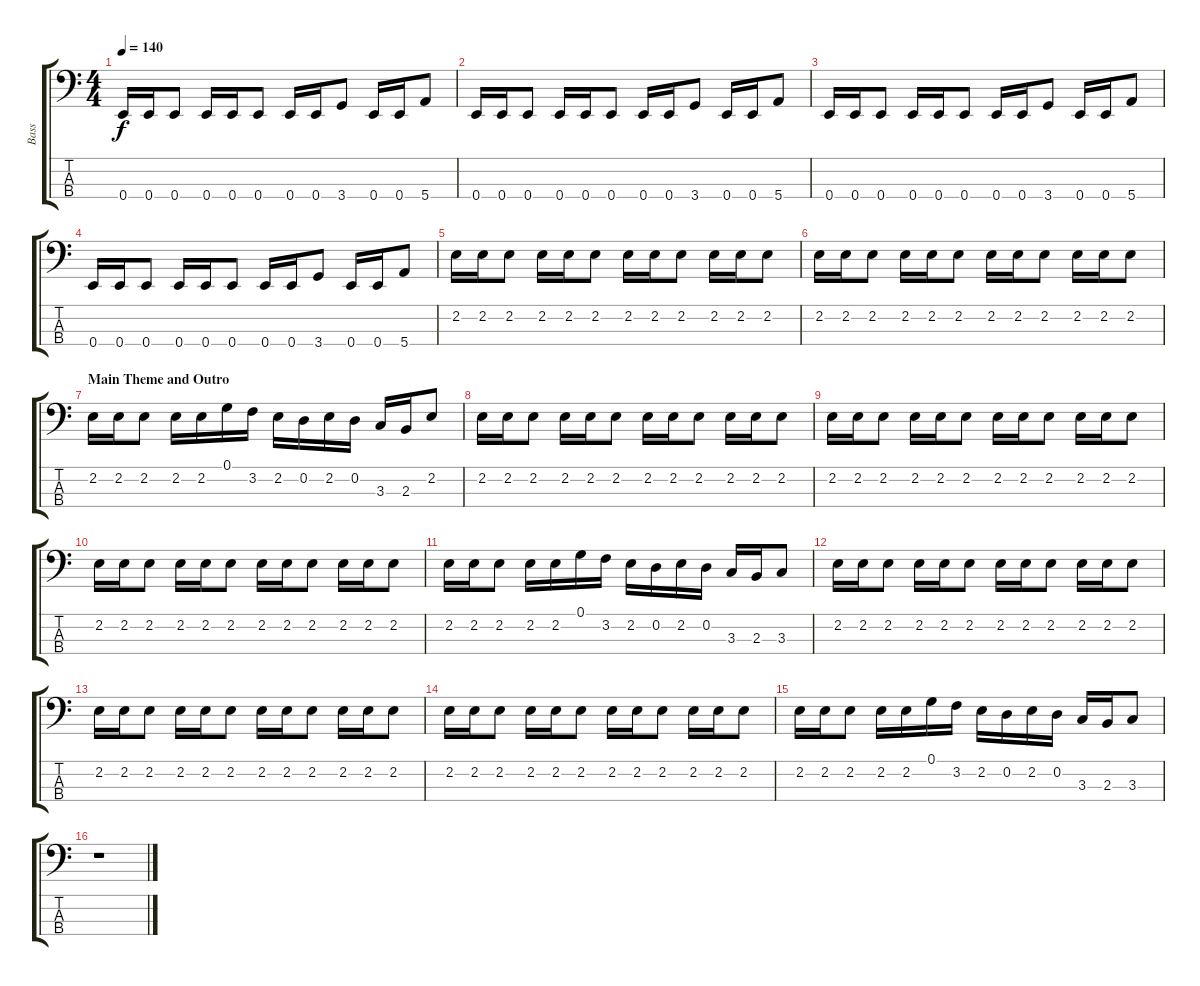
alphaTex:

\track ("Bass" "Bass") {instrument electricbasspick}
\staff {score tabs}
\tuning (G2 D2 A1 E1) {hide}
\ts (4 4)
\tempo 140
\clef f4
\ks c
0.4.16{dy f} 0.4.16 0.4.8 0.4.16 0.4.16 0.4.8 0.4.16 0.4.16 3.4.8 0.4.16 0.4.16 5.4.8 |
0.4.16 0.4.16 0.4.8 0.4.16 0.4.16 0.4.8 0.4.16 0.4.16 3.4.8 0.4.16 0.4.16 5.4.8 |
0.4.16 0.4.16 0.4.8 0.4.16 0.4.16 0.4.8 0.4.16 0.4.16 3.4.8 0.4.16 0.4.16 5.4.8 |
0.4.16 0.4.16 0.4.8 0.4.16 0.4.16 0.4.8 0.4.16 0.4.16 3.4.8 0.4.16 0.4.16 5.4.8 |
2.2.16 2.2.16 2.2.8 2.2.16 2.2.16 2.2.8 2.2.16 2.2.16 2.2.8 2.2.16 2.2.16 2.2.8 |
2.2.16 2.2.16 2.2.8 2.2.16 2.2.16 2.2.8 2.2.16 2.2.16 2.2.8 2.2.16 2.2.16 2.2.8 |
\section ("" "Main Theme and Outro")
2.2.16 2.2.16 2.2.8 2.2.16 2.2.16 0.1.16 3.2.16 2.2.16 0.2.16 2.2.16 0.2.16 3.3.16 2.3.16 2.2.8 |
2.2.16 2.2.16 2.2.8 2.2.16 2.2.16 2.2.8 2.2.16 2.2.16 2.2.8 2.2.16 2.2.16 2.2.8 |
2.2.16{volume 6} 2.2.16 2.2.8 2.2.16 2.2.16 2.2.8 2.2.16 2.2.16 2.2.8 2.2.16 2.2.16 2.2.8 |
2.2.16 2.2.16 2.2.8 2.2.16 2.2.16 2.2.8 2.2.16 2.2.16 2.2.8 2.2.16 2.2.16 2.2.8 |
2.2.16 2.2.16 2.2.8 2.2.16 2.2.16 0.1.16 3.2.16 2.2.16 0.2.16 2.2.16 0.2.16 3.3.16 2.3.16 3.3.8 |
2.2.16 2.2.16 2.2.8 2.2.16 2.2.16 2.2.8 2.2.16 2.2.16 2.2.8 2.2.16 2.2.16 2.2.8 |
2.2.16{volume 0} 2.2.16 2.2.8 2.2.16 2.2.16 2.2.8 2.2.16 2.2.16 2.2.8 2.2.16 2.2.16 2.2.8 |
2.2.16 2.2.16 2.2.8 2.2.16 2.2.16 2.2.8 2.2.16 2.2.16 2.2.8 2.2.16 2.2.16 2.2.8 |
2.2.16 2.2.16 2.2.8 2.2.16 2.2.16 0.1.16 3.2.16 2.2.16 0.2.16 2.2.16 0.2.16 3.3.16 2.3.16 3.3.8 |
r.1
